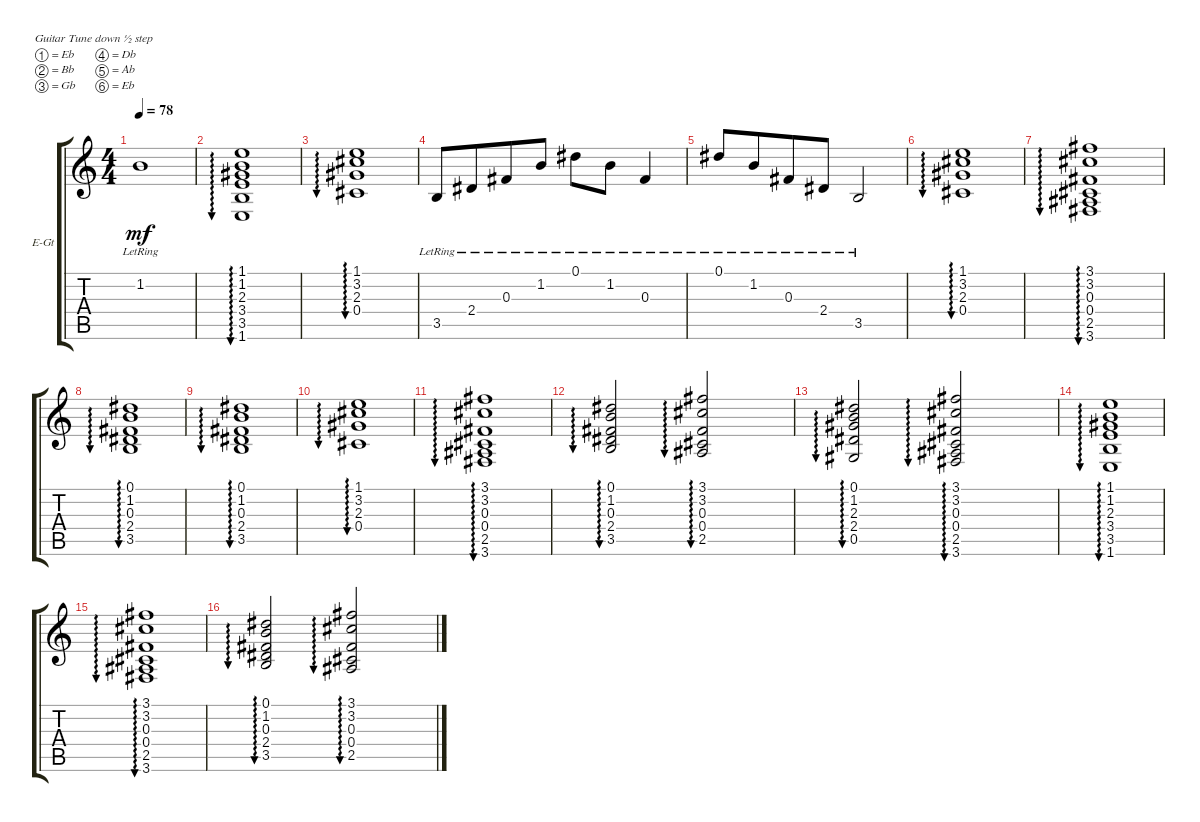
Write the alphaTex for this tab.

\defaultSystemsLayout 4
\bracketExtendMode groupsimilarinstruments
\firstSystemTrackNameOrientation horizontal
\otherSystemsTrackNameOrientation horizontal
\track ("Electric Guitar 2" "E-Gt") {instrument electricguitarclean}
\staff {score tabs}
\tuning (Eb4 Bb3 Gb3 Db3 Ab2 Eb2)
\ts (4 4)
\tempo 78
\clef g2
\ks c
1.2{lr t}.1{dy mf} |
(1.1 1.2 2.3 3.4 3.5 1.6).1{au 0} |
(1.1 3.2 2.3 0.4).1{au 0} |
3.5{lr}.8{beam merge} 2.4{lr}.8{beam merge} 0.3{lr}.8{beam merge} 1.2{lr}.8 0.1{lr}.8 1.2{lr}.8 0.3{lr}.4 |
0.1{lr}.8{beam merge} 1.2{lr}.8{beam merge} 0.3{lr}.8{beam merge} 2.4{lr}.8 3.5{lr}.2 |
(1.1 3.2 2.3 0.4).1{au 0} |
(3.1 3.2 0.3 0.4 2.5 3.6).1{au 0} |
(0.1 1.2 0.3 2.4 3.5).1{au 0} |
(0.1 1.2 0.3 2.4 3.5).1{au 0} |
(1.1 3.2 2.3 0.4).1{au 0} |
(3.1 3.2 0.3 0.4 2.5 3.6).1{au 0} |
(0.1 1.2 0.3 2.4 3.5).2{au 0} (3.1 3.2 0.3 0.4 2.5).2{au 0} |
(0.1 1.2 2.3 2.4 0.5).2{au 0} (3.1 3.2 0.3 0.4 2.5 3.6).2{au 0} |
(1.1 1.2 2.3 3.4 3.5 1.6).1{au 0} |
(3.6 2.5 0.4 0.3 3.2 3.1).1{au 0} |
(0.1 1.2 0.3 2.4 3.5).2{au 0} (3.1 3.2 0.3 0.4 2.5).2{au 0}
